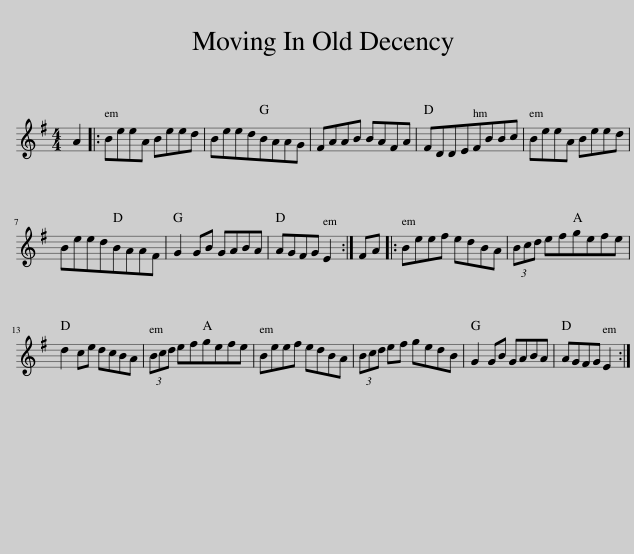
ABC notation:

X:1
L:1/8
M:4/4
I:linebreak $
K:Emin
V:1 treble
V:1
 A2 |: BeeA Beed | BeedBAAG | FAAB BAFA | FDDEFBBc | %5
 BeeA Beed |$ BeedBAAF | G2 GB GABA | AGFG E2 :| FA |: %10
 Beef edBA | (3Bcd efgefe |$ d2 ce dcBA | (3Bcd efgefe | Beef edBA | %15
 (3Bcd ef gedB | G2 GB GABA | AGFG E2 :| %18
